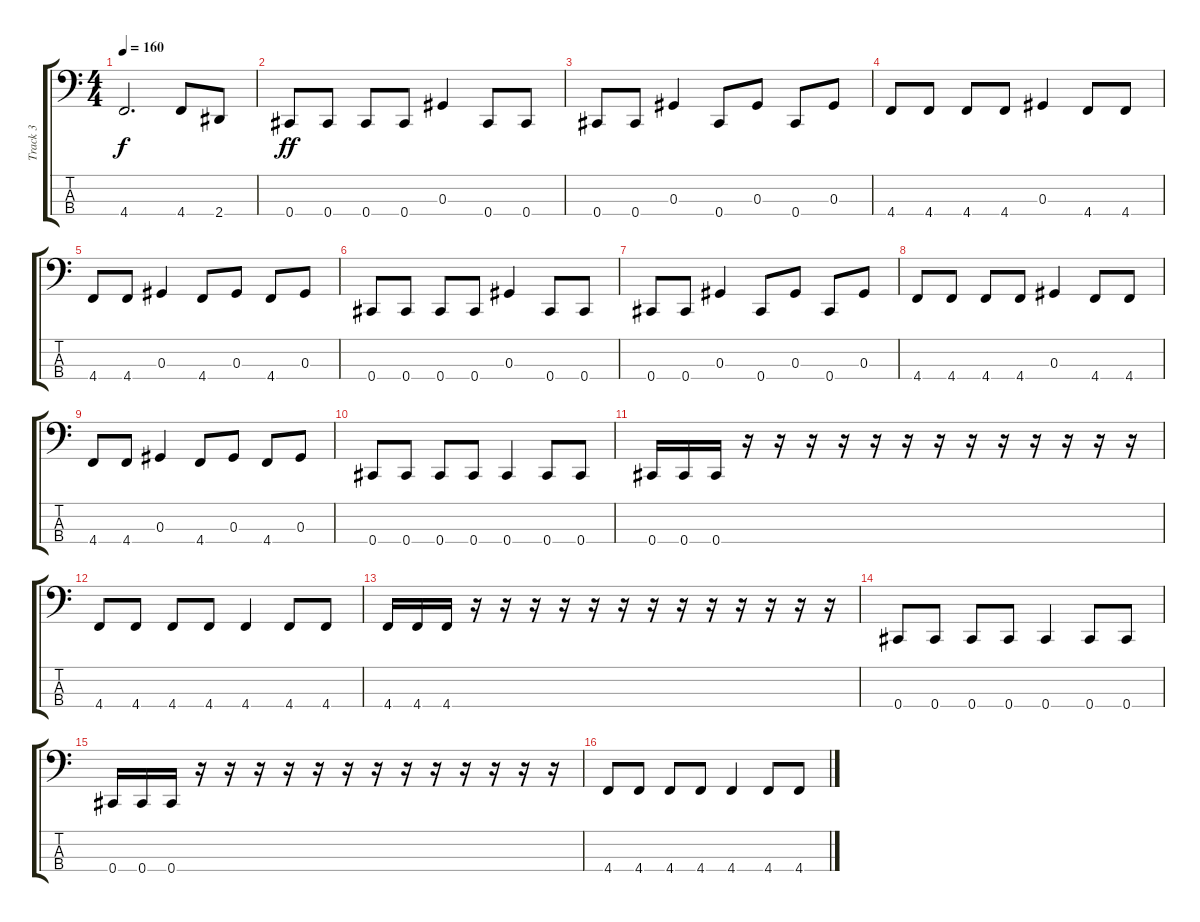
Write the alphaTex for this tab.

\track ("Track 3" "Track 3") {instrument electricbassfinger}
\staff {score tabs}
\tuning (Gb2 Db2 Ab1 Db1) {hide}
\ts (4 4)
\tempo 160
\clef f4
\ks c
4.4{t}.2{d dy f} 4.4.8 2.4.8 |
0.4.8{dy ff} 0.4.8 0.4.8 0.4.8 0.3.4 0.4.8 0.4.8 |
0.4.8 0.4.8 0.3.4 0.4.8 0.3.8 0.4.8 0.3.8 |
4.4.8 4.4.8 4.4.8 4.4.8 0.3.4 4.4.8 4.4.8 |
4.4.8 4.4.8 0.3.4 4.4.8 0.3.8 4.4.8 0.3.8 |
0.4.8 0.4.8 0.4.8 0.4.8 0.3.4 0.4.8 0.4.8 |
0.4.8 0.4.8 0.3.4 0.4.8 0.3.8 0.4.8 0.3.8 |
4.4.8 4.4.8 4.4.8 4.4.8 0.3.4 4.4.8 4.4.8 |
4.4.8 4.4.8 0.3.4 4.4.8 0.3.8 4.4.8 0.3.8 |
0.4.8 0.4.8 0.4.8 0.4.8 0.4.4 0.4.8 0.4.8 |
0.4.16 0.4.16 0.4.16 r.16 r.16 r.16 r.16 r.16 r.16 r.16 r.16 r.16 r.16 r.16 r.16 r.16 |
4.4.8 4.4.8 4.4.8 4.4.8 4.4.4 4.4.8 4.4.8 |
4.4.16 4.4.16 4.4.16 r.16 r.16 r.16 r.16 r.16 r.16 r.16 r.16 r.16 r.16 r.16 r.16 r.16 |
0.4.8 0.4.8 0.4.8 0.4.8 0.4.4 0.4.8 0.4.8 |
0.4.16 0.4.16 0.4.16 r.16 r.16 r.16 r.16 r.16 r.16 r.16 r.16 r.16 r.16 r.16 r.16 r.16 |
4.4.8 4.4.8 4.4.8 4.4.8 4.4.4 4.4.8 4.4.8
